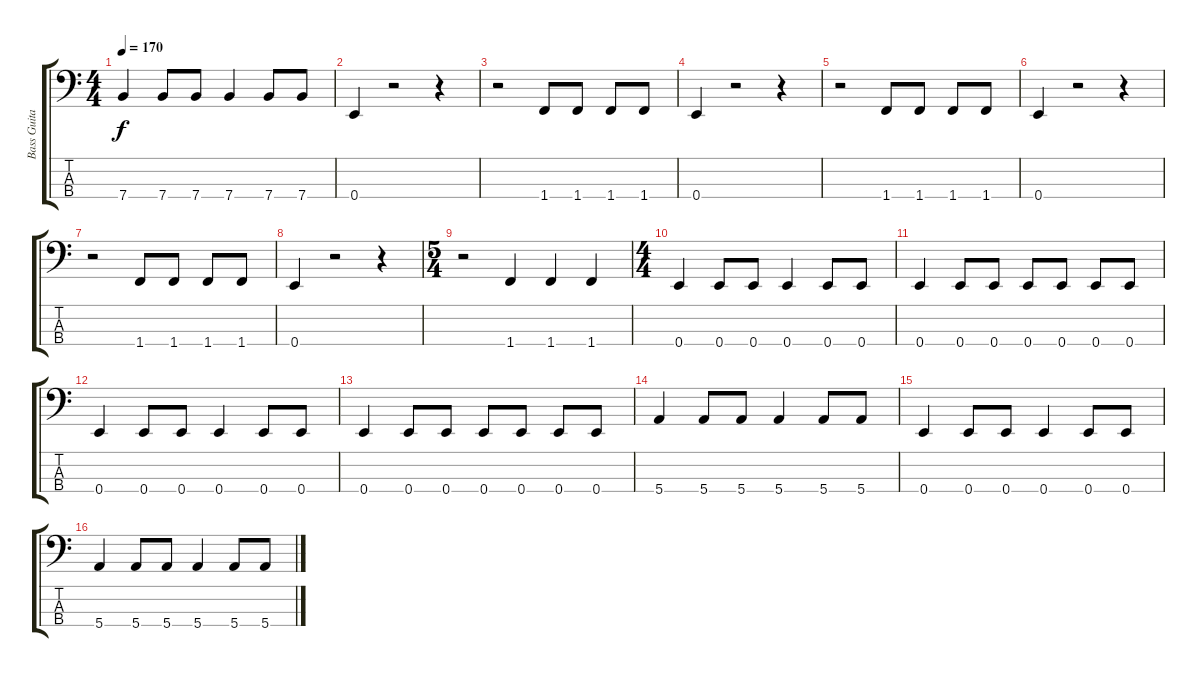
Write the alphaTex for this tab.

\track ("Bass Guitar" "Bass Guita") {instrument electricbasspick}
\staff {score tabs}
\tuning (G2 D2 A1 E1) {hide}
\ts (4 4)
\tempo 170
\clef f4
\ks c
7.4.4{dy f} 7.4.8 7.4.8 7.4.4 7.4.8 7.4.8 |
0.4.4 r.2 r.4 |
r.2 1.4.8 1.4.8 1.4.8 1.4.8 |
0.4.4 r.2 r.4 |
r.2 1.4.8 1.4.8 1.4.8 1.4.8 |
0.4.4 r.2 r.4 |
r.2 1.4.8 1.4.8 1.4.8 1.4.8 |
0.4.4 r.2 r.4 |
\ts (5 4)
r.2 1.4.4 1.4.4 1.4.4 |
\ts (4 4)
0.4.4 0.4.8 0.4.8 0.4.4 0.4.8 0.4.8 |
0.4.4 0.4.8 0.4.8 0.4.8 0.4.8 0.4.8 0.4.8 |
0.4.4 0.4.8 0.4.8 0.4.4 0.4.8 0.4.8 |
0.4.4 0.4.8 0.4.8 0.4.8 0.4.8 0.4.8 0.4.8 |
5.4.4 5.4.8 5.4.8 5.4.4 5.4.8 5.4.8 |
0.4.4 0.4.8 0.4.8 0.4.4 0.4.8 0.4.8 |
5.4.4 5.4.8 5.4.8 5.4.4 5.4.8 5.4.8
